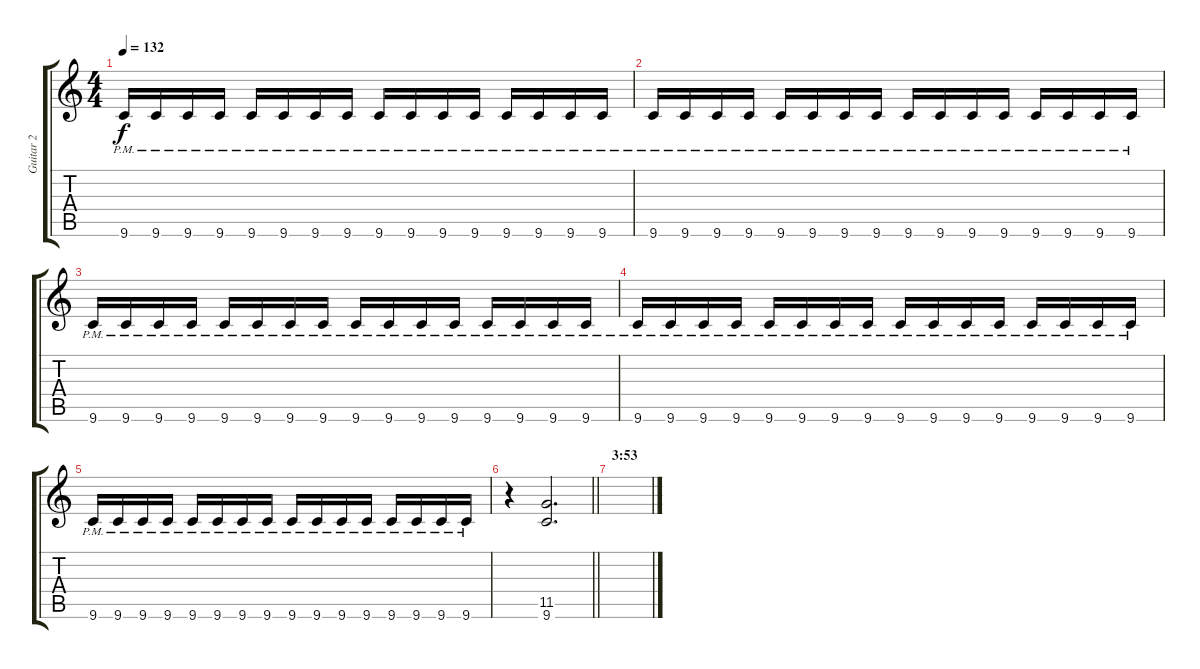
\track ("Guitar 2" "Guitar 2") {instrument overdrivenguitar}
\staff {score tabs}
\tuning (Eb4 Bb3 Gb3 Db3 Ab2 Eb2) {hide}
\ts (4 4)
\tempo 132
\clef g2
\ks c
9.6{pm}.16{dy f} 9.6{pm}.16 9.6{pm}.16 9.6{pm}.16 9.6{pm}.16 9.6{pm}.16 9.6{pm}.16 9.6{pm}.16 9.6{pm}.16 9.6{pm}.16 9.6{pm}.16 9.6{pm}.16 9.6{pm}.16 9.6{pm}.16 9.6{pm}.16 9.6{pm}.16 |
9.6{pm}.16 9.6{pm}.16 9.6{pm}.16 9.6{pm}.16 9.6{pm}.16 9.6{pm}.16 9.6{pm}.16 9.6{pm}.16 9.6{pm}.16 9.6{pm}.16 9.6{pm}.16 9.6{pm}.16 9.6{pm}.16 9.6{pm}.16 9.6{pm}.16 9.6{pm}.16 |
9.6{pm}.16 9.6{pm}.16 9.6{pm}.16 9.6{pm}.16 9.6{pm}.16 9.6{pm}.16 9.6{pm}.16 9.6{pm}.16 9.6{pm}.16 9.6{pm}.16 9.6{pm}.16 9.6{pm}.16 9.6{pm}.16 9.6{pm}.16 9.6{pm}.16 9.6{pm}.16 |
9.6{pm}.16 9.6{pm}.16 9.6{pm}.16 9.6{pm}.16 9.6{pm}.16 9.6{pm}.16 9.6{pm}.16 9.6{pm}.16 9.6{pm}.16 9.6{pm}.16 9.6{pm}.16 9.6{pm}.16 9.6{pm}.16 9.6{pm}.16 9.6{pm}.16 9.6{pm}.16 |
9.6{pm}.16 9.6{pm}.16 9.6{pm}.16 9.6{pm}.16 9.6{pm}.16 9.6{pm}.16 9.6{pm}.16 9.6{pm}.16 9.6{pm}.16 9.6{pm}.16 9.6{pm}.16 9.6{pm}.16 9.6{pm}.16 9.6{pm}.16 9.6{pm}.16 9.6{pm}.16 |
\barLineRight lightlight
r.4 (11.5 9.6).2{d} |
\section ("" "3:53")
